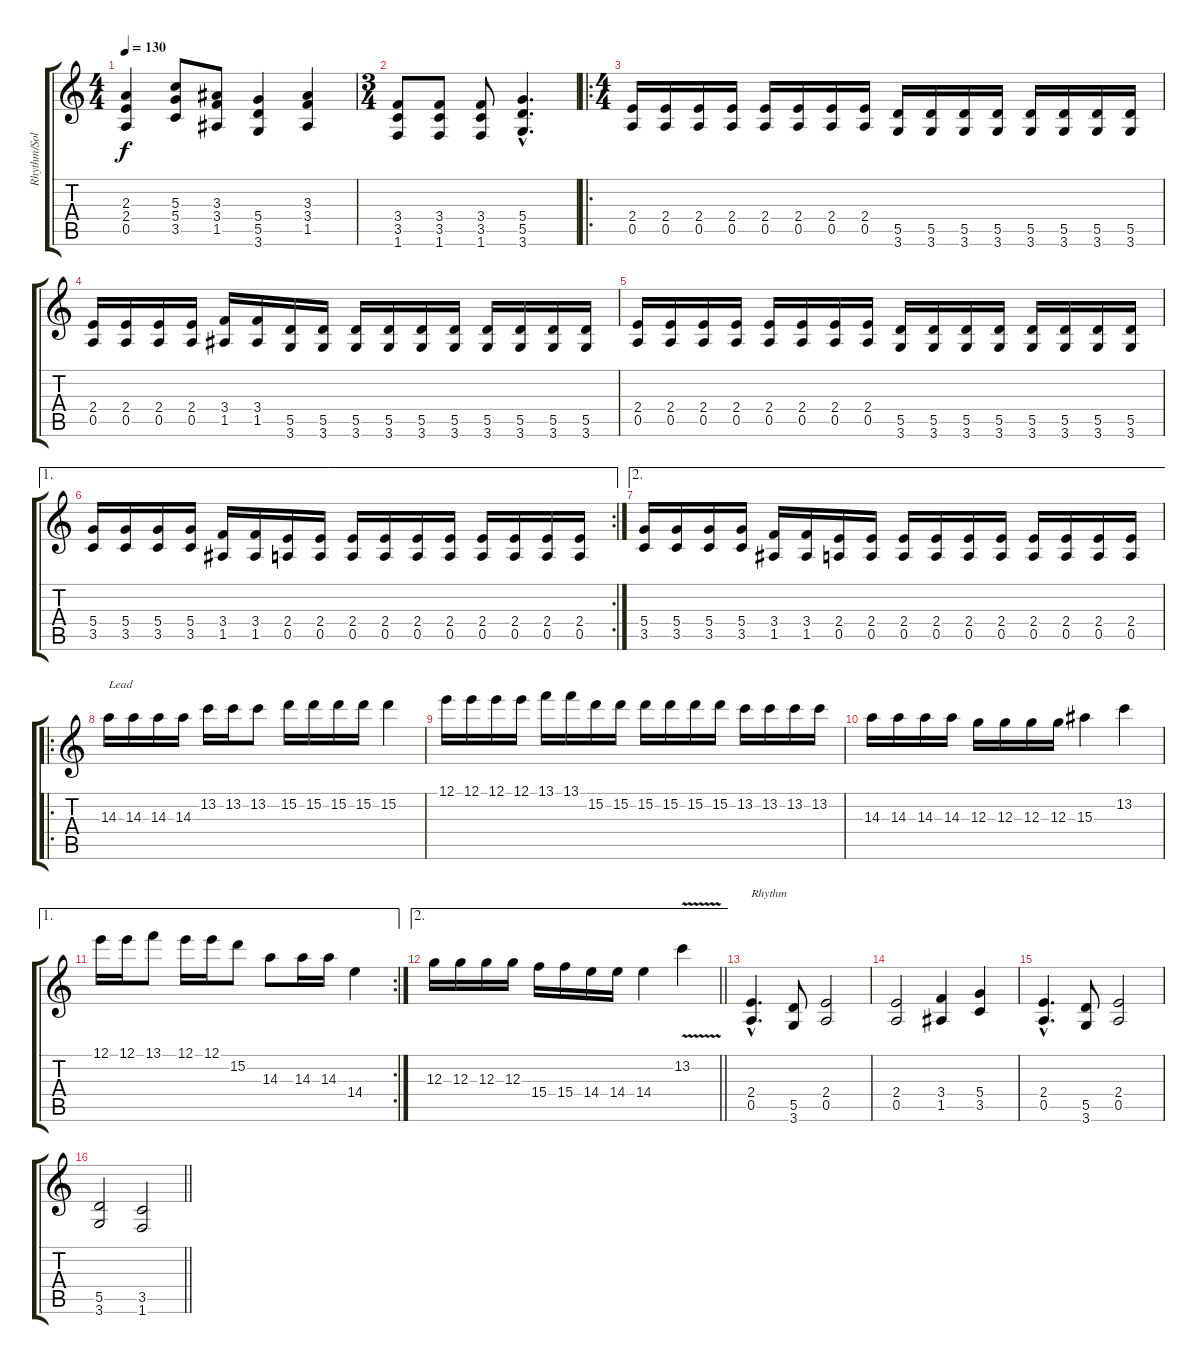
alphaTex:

\track ("Rhythm/Solo" "Rhythm/Sol") {instrument overdrivenguitar}
\staff {score tabs}
\tuning (E4 B3 G3 D3 A2 E2) {hide}
\ts (4 4)
\tempo 130
\clef g2
\ks c
(2.3 2.4 0.5).4{dy f volume 10 balance 5} (5.3 5.4 3.5).8 (3.3 3.4 1.5).8 (5.4 5.5 3.6).4 (3.3 3.4 1.5).4 |
\ts (3 4)
(3.4 3.5 1.6).8 (3.4 3.5 1.6).8 (3.4 3.5 1.6).8 (5.4{hac} 5.5{hac} 3.6{hac}).4{d} |
\ro
\ts (4 4)
(2.4 0.5).16{volume 10 balance 5} (2.4 0.5).16 (2.4 0.5).16 (2.4 0.5).16 (2.4 0.5).16 (2.4 0.5).16 (2.4 0.5).16 (2.4 0.5).16 (5.5 3.6).16 (5.5 3.6).16 (5.5 3.6).16 (5.5 3.6).16 (5.5 3.6).16 (5.5 3.6).16 (5.5 3.6).16 (5.5 3.6).16 |
(2.4 0.5).16 (2.4 0.5).16 (2.4 0.5).16 (2.4 0.5).16 (3.4 1.5).16 (3.4 1.5).16 (5.5 3.6).16 (5.5 3.6).16 (5.5 3.6).16 (5.5 3.6).16 (5.5 3.6).16 (5.5 3.6).16 (5.5 3.6).16 (5.5 3.6).16 (5.5 3.6).16 (5.5 3.6).16 |
(2.4 0.5).16 (2.4 0.5).16 (2.4 0.5).16 (2.4 0.5).16 (2.4 0.5).16 (2.4 0.5).16 (2.4 0.5).16 (2.4 0.5).16 (5.5 3.6).16 (5.5 3.6).16 (5.5 3.6).16 (5.5 3.6).16 (5.5 3.6).16 (5.5 3.6).16 (5.5 3.6).16 (5.5 3.6).16 |
\ae 1
\rc 2
(5.4 3.5).16 (5.4 3.5).16 (5.4 3.5).16 (5.4 3.5).16 (3.4 1.5).16 (3.4 1.5).16 (2.4 0.5).16 (2.4 0.5).16 (2.4 0.5).16 (2.4 0.5).16 (2.4 0.5).16 (2.4 0.5).16 (2.4 0.5).16 (2.4 0.5).16 (2.4 0.5).16 (2.4 0.5).16 |
\ae 2
(5.4 3.5).16 (5.4 3.5).16 (5.4 3.5).16 (5.4 3.5).16 (3.4 1.5).16 (3.4 1.5).16 (2.4 0.5).16 (2.4 0.5).16 (2.4 0.5).16 (2.4 0.5).16 (2.4 0.5).16 (2.4 0.5).16 (2.4 0.5).16 (2.4 0.5).16 (2.4 0.5).16 (2.4 0.5).16 |
\ro
14.3.16{txt "Lead" volume 14 balance 8} 14.3.16 14.3.16 14.3.16 13.2.16 13.2.16 13.2.8 15.2.16 15.2.16 15.2.16 15.2.16 15.2.4 |
12.1.16 12.1.16 12.1.16 12.1.16 13.1.16 13.1.16 15.2.16 15.2.16 15.2.16 15.2.16 15.2.16 15.2.16 13.2.16 13.2.16 13.2.16 13.2.16 |
14.3.16 14.3.16 14.3.16 14.3.16 12.3.16 12.3.16 12.3.16 12.3.16 15.3.4 13.2.4 |
\ae 1
\rc 2
12.1.16 12.1.16 13.1.8 12.1.16 12.1.16 15.2.8 14.3.8 14.3.16 14.3.16 14.4.4 |
\ae 2
\barLineRight lightlight
12.3.16 12.3.16 12.3.16 12.3.16 15.4.16 15.4.16 14.4.16 14.4.16 14.4.4 13.2{v}.4 |
(2.4{hac} 0.5{hac}).4{d txt "Rhythm" volume 10 balance 5} (5.5 3.6).8 (2.4 0.5).2 |
(2.4 0.5).2 (3.4 1.5).4 (5.4 3.5).4 |
(2.4{hac} 0.5{hac}).4{d} (5.5 3.6).8 (2.4 0.5).2 |
\barLineRight lightlight
(5.5 3.6).2 (3.5 1.6).2
